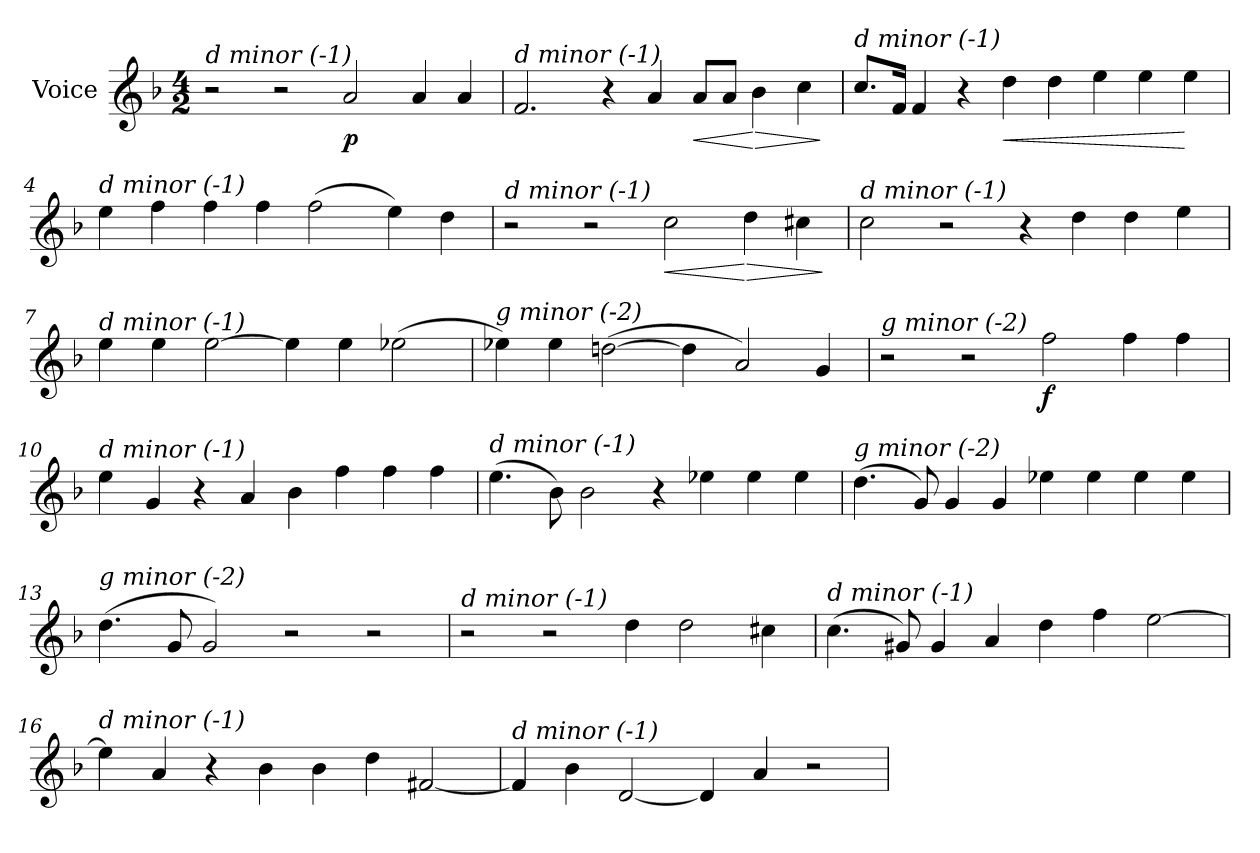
**kern	**dynam
*part1	*part1
*staff1	*staff1
*I"Voice	*
*clefG2	*
*k[b-]	*
*F:	*
*M4/2	*
=1	=1
!LO:TX:i:t=d minor (-1)	!
2r	.
2r	.
!	!LO:DY:b
2a/	p
4a/	.
4a/	.
=2	=2
!LO:TX:i:t=d minor (-1)	!
2.f/	.
4r	.
4a/	.
!	!LO:HP:b
8a/L	<
8a/J	.
!	!LO:HP:n=1:b
4b-\	[ >
4cc\	.
.	]
=3	=3
!LO:TX:i:t=d minor (-1)	!
8.cc/L	.
16f/Jk	.
4f/	.
4r	.
!	!LO:HP:b
4dd\	<
4dd\	.
4ee\	.
4ee\	.
4ee\	[
=4	=4
!LO:TX:i:t=d minor (-1)	!
4ee\	.
4ff\	.
4ff\	.
4ff\	.
(>2ff\	.
4ee\)	.
4dd\	.
!!LO:LB:g=z
=5	=5
!LO:TX:i:t=d minor (-1)	!
2r	.
2r	.
!	!LO:HP:b
2cc\	<
!	!LO:HP:n=1:b
4dd\	[ >
4cc#Xi\	.
.	]
=6	=6
!LO:TX:i:t=d minor (-1)	!
2cc\	.
2r	.
4r	.
4dd\	.
4dd\	.
4ee\	.
=7	=7
!LO:TX:i:t=d minor (-1)	!
4ee\	.
4ee\	.
[2ee\	.
4ee\]	.
4ee\	.
(>2ee-Xi\	.
=8	=8
!LO:TX:i:t=g minor (-2)	!
4ee-X\)	.
4ee-\	.
(>[2ddn\	.
4dd\]	.
2a/)	.
4g/	.
!!LO:LB:g=z
=9	=9
!LO:TX:i:t=g minor (-2)	!
2r	.
2r	.
!	!LO:DY:b
2ff\	f
4ff\	.
4ff\	.
=10	=10
!LO:TX:i:t=d minor (-1)	!
4ee\	.
4g/	.
4r	.
4a/	.
4b-\	.
4ff\	.
4ff\	.
4ff\	.
=11	=11
!LO:TX:i:t=d minor (-1)	!
(>4.ee\	.
8b-\)	.
2b-\	.
4r	.
4ee-X\	.
4ee-\	.
4ee-\	.
=12	=12
!LO:TX:i:t=g minor (-2)	!
(>4.dd\	.
8g/)	.
4g/	.
4g/	.
4ee-X\	.
4ee-\	.
4ee-\	.
4ee-\	.
!!LO:LB:g=z
=13	=13
!LO:TX:i:t=g minor (-2)	!
(>4.dd\	.
8g/	.
2g/)	.
2r	.
2r	.
=14	=14
!LO:TX:i:t=d minor (-1)	!
2r	.
2r	.
4dd\	.
2dd\	.
4cc#Xi\	.
=15	=15
!LO:TX:i:t=d minor (-1)	!
(>4.cc\	.
8g#X/)	.
4g#/	.
4a/	.
4dd\	.
4ff\	.
[2ee\	.
=16	=16
!LO:TX:i:t=d minor (-1)	!
4ee\]	.
4a/	.
4r	.
4b-\	.
4b-\	.
4dd\	.
[2f#X/	.
!!LO:LB:g=z
=17	=17
!LO:TX:i:t=d minor (-1)	!
4f#/]	.
4b-\	.
[2d/	.
4d/]	.
4a/	.
2r	.
=	=
*-	*-
